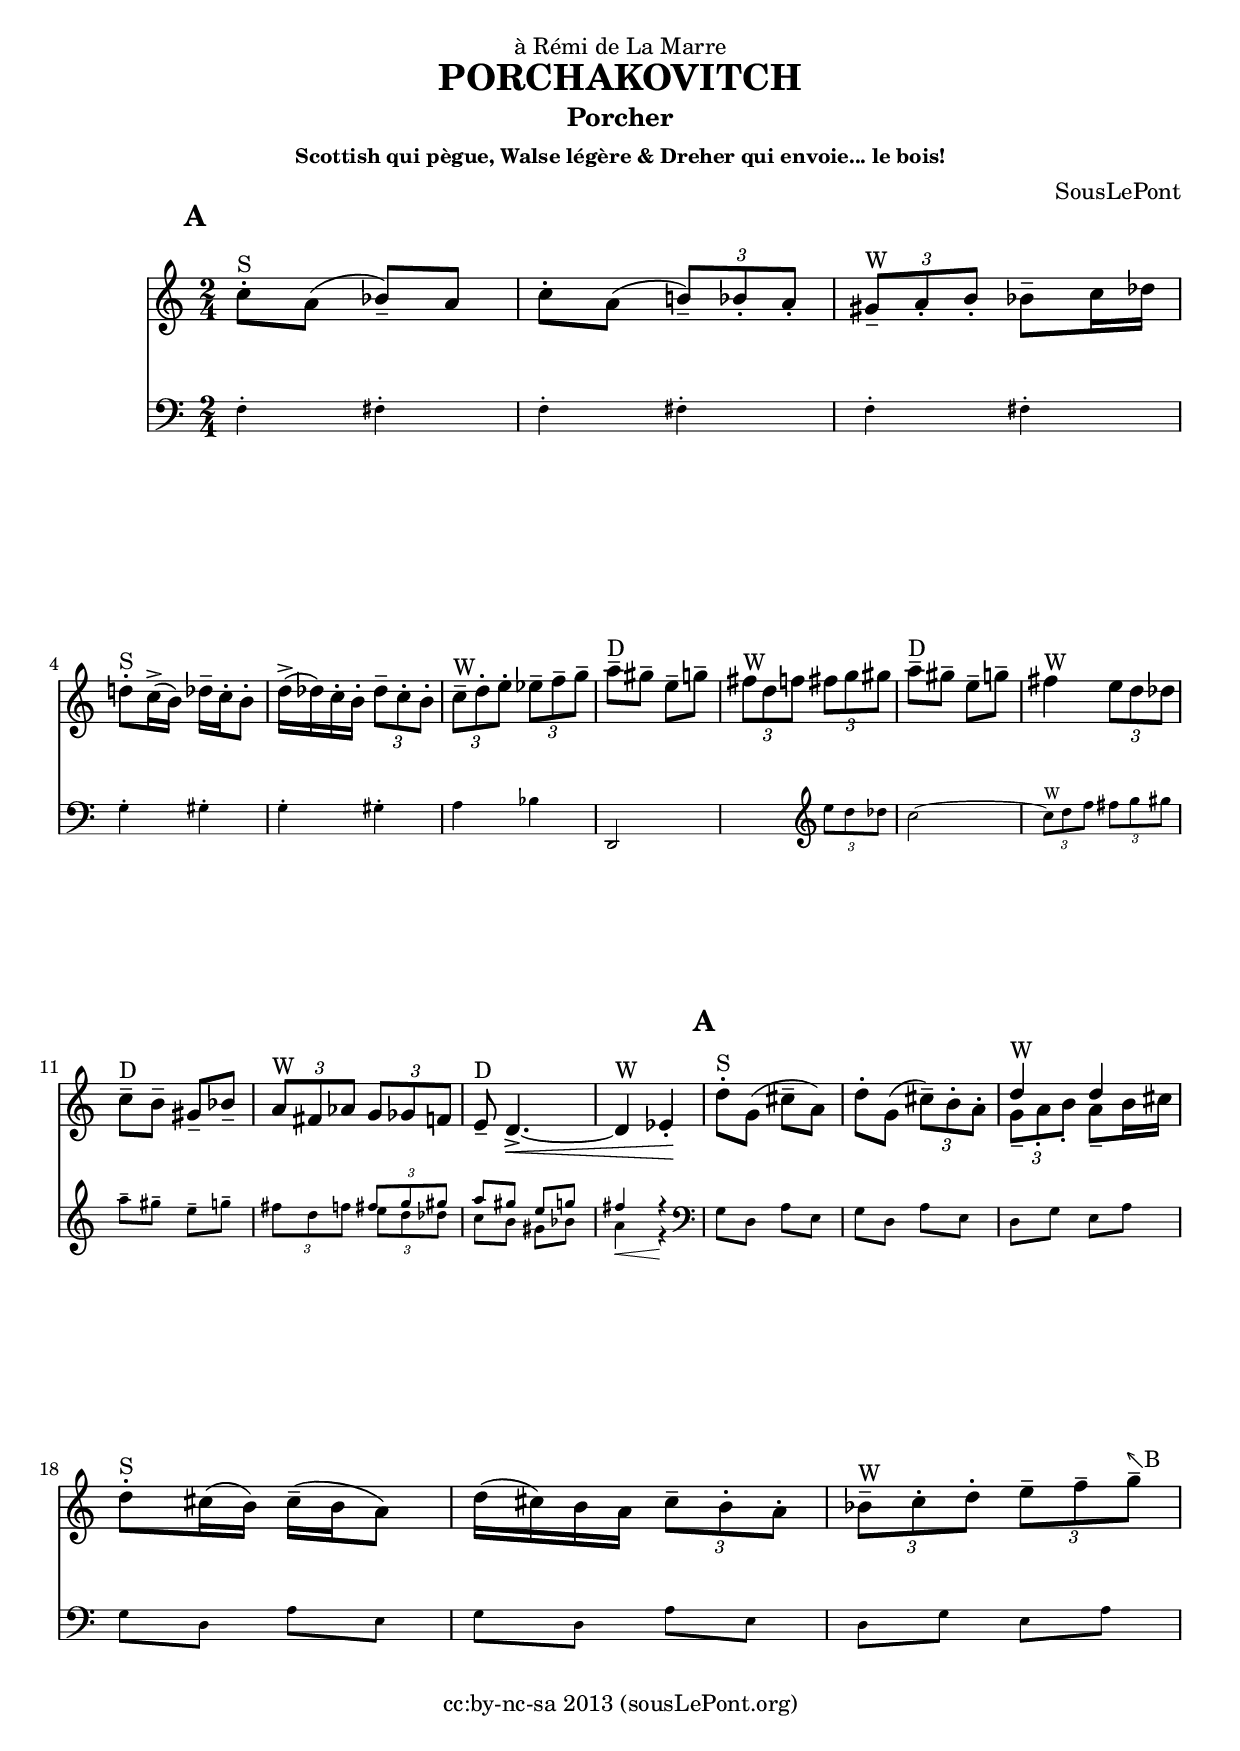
\version "2.10.0"
#(set-default-paper-size "a4")
#(set-global-staff-size 20)

\header{
	title = "PORCHAKOVITCH"
	subtitle = "Porcher"
        subsubtitle="Scottish qui pègue, Walse légère & Dreher qui envoie... le bois!"
	composer = "SousLePont"
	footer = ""
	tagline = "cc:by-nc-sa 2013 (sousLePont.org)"
	dedication = "à Rémi de La Marre"
}
%Décommente la ligne suivante pour gagner de la place
\paper {between-system-space = 1.0\cm between-system-padding = 1 ragged-bottom=##f ragged-last-bottom=##f }
pipeSymbol = {\bar "||" \break \mark \default}

harmonies = { \chords {
}}
melodie   = \relative c'' { 
\time 2/4 
\mark \default
c8-.^"S" a (bes)-- a 
c8-. a (\times 2/3 { b!--) bes-. a-. }
\times 2/3 {gis--^"W" a-. b-.  } bes-- c16 des\break
d!8-.^"S" c16-> (b) des16-- c-. b8-.
d16-> (des) c-. b-. \times 2/3 { des8-- c-. b-. }
\times 2/3 { c--^"W" d-. e-.} \times 2/3 {  es-- f-- g--}|
a--^"D" gis-- e-- g-- \times 2/3 { fis^"W" d f } \times 2/3 { fis g gis }
a--^"D" gis-- e-- g--  fis4^"W" \times 2/3 { e8 d des }\break
c--^"D" b-- gis-- bes-- \times 2/3 { a ^"W" fis aes } \times 2/3 { g ges f }
e--^"D" d4.->\<~d4^"W" es4-.\! |
\mark #1
d'8-.^"S" g, (cis-- a) d-. g, (\times 2/3 { cis--) b-. a-. }
<<{d4^"W" d} \\ {\times 2/3 {g,8-- a-. b-. }  a-- b16 cis}>>\break
d8-.^"S"  cis16 (b) cis-- (b a8) d16 (cis) b a \times 2/3 { cis8-- b-. a-. }
\times 2/3 { bes--^"W" c-. d-. } \times 2/3 { e-- f-- g--^"↖B" } |
%\mark #2
%a8--^"D" gis-- e-- g-- \times 2/3 { fis^"W" d f e es des} 
%c16 b g bes a gis e g  \times 2/3 { fis^"W" f d e es des c16 b g bes a aes}
}
droite    = \transpose c c' { 
}
gauche    = \relative c { 
  f4-. fis-. f-. fis-. f-. fis-.
  g-. gis-. g-. gis-. a bes
  d,,2 s4  \clef "treble"\times 2/3 { e'''8 d des }  c2~\times 2/3 { c8^"W" d f } \times 2/3 { fis8 g gis }
a-- gis-- e-- g-- \times 2/3 { fis d f } 
<<{\set fontSize = #-3 \times 2/3 { fis8 g gis }
a gis e g fis4 r}\\
  {\set fontSize = #-3 \times 2/3 { e8 d des }
c b gis bes  a4\< r\!}>>
   \clef "bass"
  g,8 d a' e g d a' e d g e a
  g8 d a' e g d a' e d g e a
}

\score {
  <<
	\new ChordNames \harmonies	%grave les accords au dessus 	
	\new Staff = "" { \clef "treble" \override Score.RehearsalMark #'padding = #5 \set Score.markFormatter = #format-mark-circle-letters \set Score.skipBars = ##t \melodie }

%	\new PianoStaff = "" <<
%        \new Staff = "droite" \with {\override StaffSymbol #'staff-space = #(magstep -3)\override StaffSymbol #'thickness = #(magstep -3)}  {\set fontSize = #-3 \droite }
       \new Staff = "gauche" \with {
         \override StaffSymbol #'staff-space = #(magstep -3)
         \override StaffSymbol #'thickness = #(magstep -3)}  {\set fontSize = #-3 \clef "bass" \gauche }
%       >>
  >>    
  \midi {
    }
  \layout {}
}

